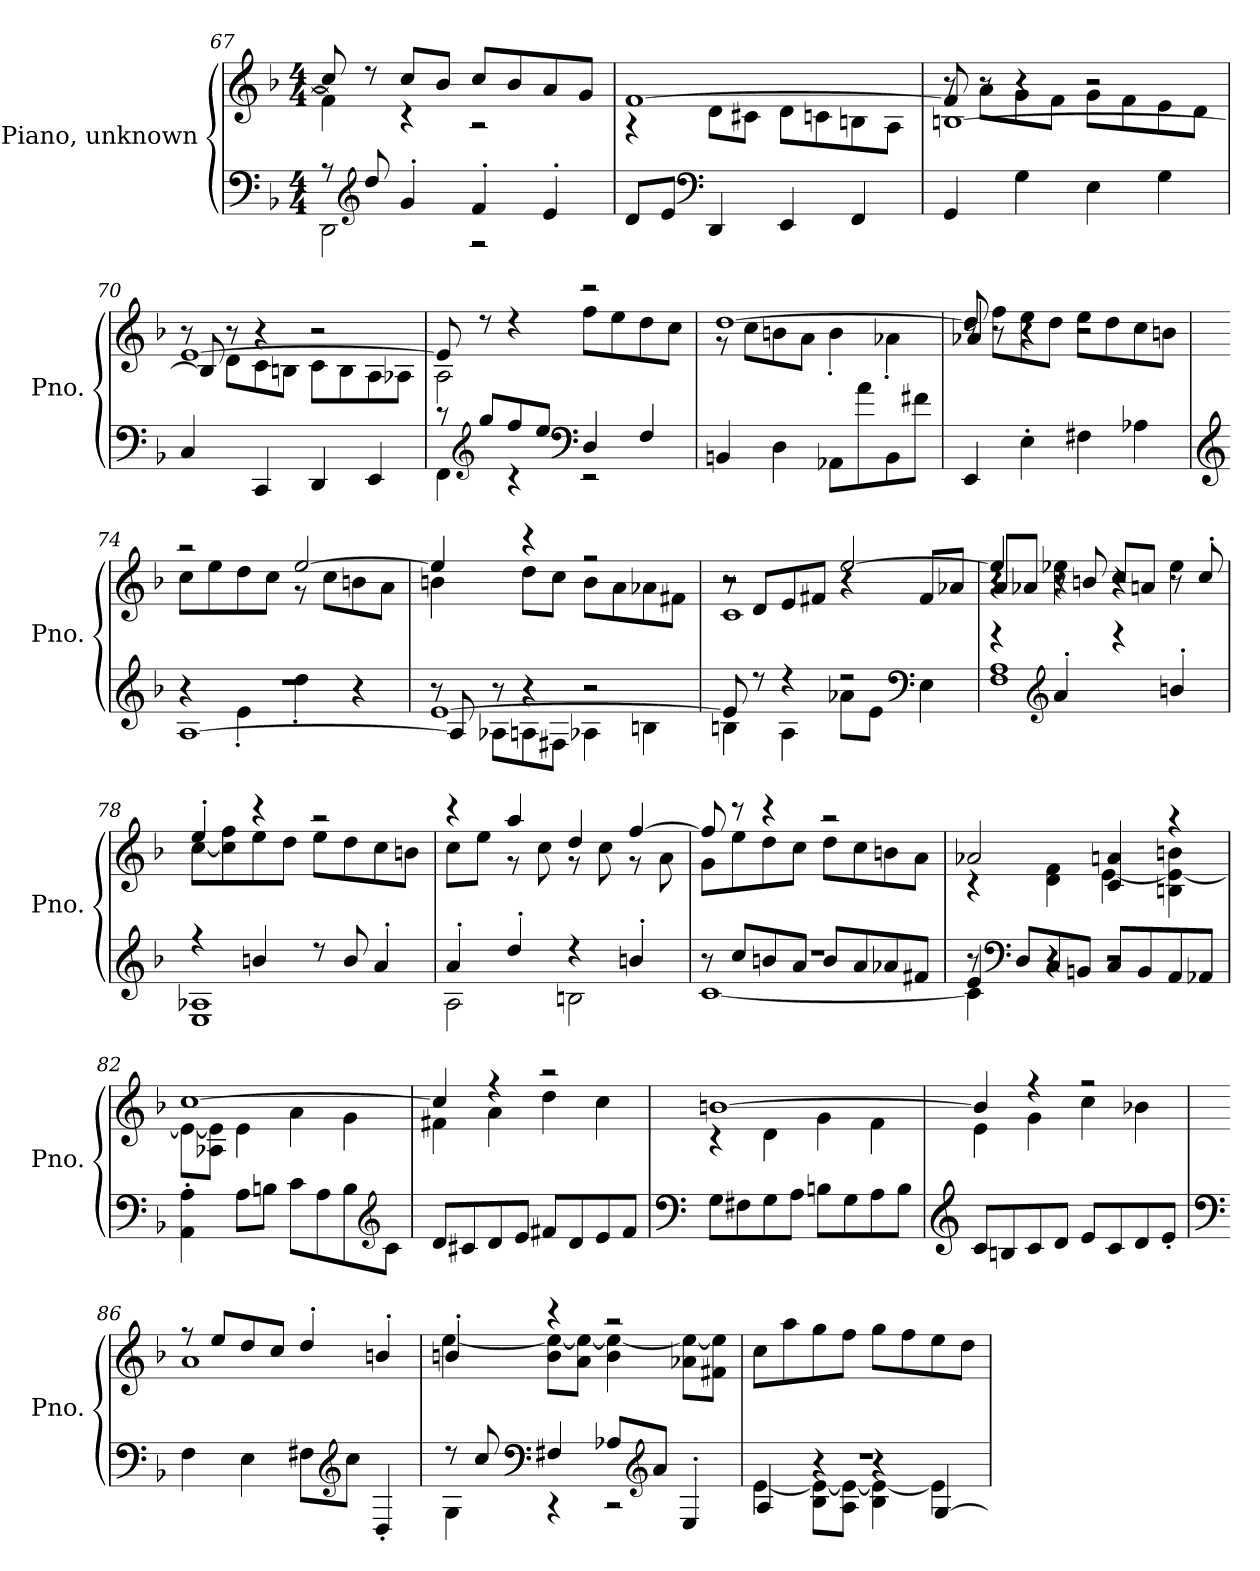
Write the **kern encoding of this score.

**kern	**kern
*part1	*part1
*staff2	*staff1
*I"Piano, unknown	*
*I'Pno.	*
*clefF4	*clefG2
*k[b-]	*k[b-]
*M4/4	*M4/4
=67	=67
*^	*^
8r	2DD\	8cc/]	4f\]
*clefG2	*	*	*
8dd/	.	8r	.
4g'/	.	8cc/L	4r
.	.	8b-/J	.
4f'/	2r	8cc/L	2r
.	.	8b-/	.
4e'/	.	8a/	.
.	.	8g/J	.
*v	*v	*	*
=68	=68	=68
8d/L	[1f	4r
8e/J	.	.
*clefF4	*	*
4DD/	.	8d\L
.	.	8c#X\J
4EE/	.	8d\L
.	.	8cn\
4FF/	.	8Bn\
.	.	8A\J
=69	=69	=69
*	*	*^
4GG/	8f/]	8r	[1Bn
.	8r	8a\L	.
4G\	4r	8g\	.
.	.	8f\J	.
4E\	2r	8g\L	.
.	.	8f\	.
4G\	.	8e\	.
.	.	8d\J	.
!!LO:LB:g=z	!!	!!
=70	=70	=70	=70
4C/	[1e	8r	8B/]
.	.	8d\L	8r
4CC/	.	8c\	4r
.	.	8Bn\J	.
4DD/	.	8c\L	2r
.	.	8B\	.
4EE/	.	8A\	.
.	.	8A-X\J	.
*	*	*v	*v
=71	=71	=71
*^	*	*
8r	4FF\	8e/]	2A\
*clefG2	*	*	*
8gg/L	.	8r	.
8ff/	4r	4r	.
8ee/J	.	.	.
*clefF4	*	*	*
4D/	2r	2r	8ff\L
.	.	.	8ee\
4F/	.	.	8dd\
.	.	.	8cc\J
*v	*v	*	*
=72	=72	=72
4BBn/	[1dd	8r
.	.	8cc\L
4D\	.	8bn\
.	.	8a\J
8AA-X\L	.	4b'\
8a\	.	.
8BB\	.	4a-X'\
8f#X\J	.	.
=73	=73	=73
*	*	*^
4EE/	8dd/]	8r	4a-X/
.	8r	8ff\L	.
4E'\	4r	8ee\	4r
.	.	8dd\J	.
4F#X\	2r	8ee\L	2r
.	.	8dd\	.
4A-X\	.	8cc\	.
.	.	8bn\J	.
*	*v	*v	*v
!!LO:PB:g=z
=74	=74
*clefG2	*
*^	*^
*	*^	*	*
1r	4r	[1A	2r	8cc\L
.	.	.	.	8ee\
.	4e'\	.	.	8dd\
.	.	.	.	8cc\J
.	4dd'\	.	[2ee/	8r
.	.	.	.	8cc\L
.	4r	.	.	8bn\
.	.	.	.	8a\J
=75	=75	=75	=75	=75
[1e	8r	8A/]	4ee/]	4bn\
.	8A-X\L	8r	.	.
.	8An\	4r	4r	8dd\L
.	8F#X\J	.	.	8cc\J
.	4A-X\	2r	2r	8b\L
.	.	.	.	8a\
.	4Bn\	.	.	8a-X\
.	.	.	.	8f#X\J
*	*v	*v	*	*
=76	=76	=76	=76
*	*	*	*^
8e/]	4Bn\	2r	1c	8r
8r	.	.	.	8d/L
4r	4A\	.	.	8e/
.	.	.	.	8f#X/J
2r	8a-X\L	[2ee/	.	4r
.	8e\J	.	.	.
*clefF4	*	*	*	*
.	4E\	.	.	8f#/L
.	.	.	.	8a-X/J
!!LO:LB:g=z	!!	!!
=77	=77	=77	=77	=77
4r	1F 1A	4ee/]	4r	8a/L
.	.	.	.	8a-X/J
*clefG2	*	*	*	*
4a'/	.	4r	4ee-X\	8r
.	.	.	.	8bn/
4r	.	2r	4r	8cc/L
.	.	.	.	8an/J
4bn'/	.	.	4ee-\	8r
.	.	.	.	8cc'/
*	*	*	*v	*v
=78	=78	=78	=78
4r	1E 1A-X	4ee'/	[8cc\L
.	.	.	8cc\] 8ff\
4bn/	.	4r	8ee\
.	.	.	8dd\J
8r	.	2r	8ee\L
8b/	.	.	8dd\
4a'/	.	.	8cc\
.	.	.	8bn\J
=79	=79	=79	=79
4a'/	2A\	4r	8cc\L
.	.	.	8ee\J
4dd'/	.	4aa/	8r
.	.	.	8cc\
4r	2Bn\	4dd/	8r
.	.	.	8cc\
4bn'/	.	[4ff/	8r
.	.	.	8a\
=80	=80	=80	=80
*	*^	*	*
1r	[1c	8r	8ff/]	8g\L
.	.	8cc/L	8r	8ee\
.	.	8bn/	4r	8dd\
.	.	8a/J	.	8cc\J
.	.	8b/L	2r	8dd\L
.	.	8a/	.	8cc\
.	.	8a-X/	.	8bn\
.	.	8f#X/J	.	8a\J
!!LO:LB:g=z	!!
=81	=81	=81	=81	=81
4e/	4c\]	8r	2a-X/	4r
*clefF4	*	*	*	*
.	.	8D/L	.	.
4r	4r	8C/	.	4d\ 4f\
.	.	8BBn/J	.	.
2r	2r	8C/L	4c/ 4an/	[4e\
.	.	8BB/	.	.
.	.	8AA/	4r	4Bn\ 4e\_ 4bn\
.	.	8AA-X/J	.	.
*v	*v	*v	*	*
=82	=82	=82
4AA\' 4A\'	[1cc	8e\L_
.	.	8A-X\ 8e\]J
8A\L	.	4e\
8Bn\J	.	.
8c\L	.	4a\
8A\	.	.
8B\	.	4g\
*clefG2	*	*
8c\J	.	.
=83	=83	=83
8d/L	4cc/]	4f#X\
8c#X/	.	.
8d/	4r	4a\
8e/J	.	.
8f#X/L	2r	4dd\
8d/	.	.
8e/	.	4cc\
8f#/J	.	.
!!LO:LB:g=z	!!
=84	=84	=84
*clefF4	*	*
8G\L	[1bn	4r
8F#X\	.	.
8G\	.	4d\
8A\J	.	.
8Bn\L	.	4g\
8G\	.	.
8A\	.	4f\
8B\J	.	.
=85	=85	=85
*clefG2	*	*
8c/L	4b/]	4e\
8Bn/	.	.
8c/	4r	4g\
8d/J	.	.
8e/L	2r	4cc\
8c/	.	.
8d/	.	4b-X\
8e'/J	.	.
=86	=86	=86
*clefF4	*	*
4F\	8r	1a
.	8ee/L	.
4E\	8dd/	.
.	8cc/J	.
8F#X\L	4dd'/	.
*clefG2	*	*
8cc\J	.	.
4D'/	4bn'/	.
!!LO:LB:g=z	!!
=87	=87	=87
*^	*	*
8r	4G\	4bn'/	[4ee\
8cc/	.	.	.
*clefF4	*	*	*
4F#X/	4r	4r	8b\ 8ee\_L
.	.	.	8a\ 8ee\_J
8A-X/L	2r	2r	4b\ 4ee\_
*clefG2	*	*	*
8a/J	.	.	.
4E'/	.	.	8a-X\ 8ee\_L
.	.	.	8f#X\ 8ee\]J
*	*	*v	*v
=88	=88	=88
*	*^	*
1r	[4e\	4A/	8cc\L
.	.	.	8aa\
.	8B-\ 8e\_L	4r	8gg\
.	8A\ 8e\_J	.	8ff\J
.	4B-\ 4e\_	4r	8gg\L
.	.	.	8ff\
.	4e\]	[4G/	8ee\
.	.	.	8dd\J
*v	*v	*v	*
=	=
*-	*-
